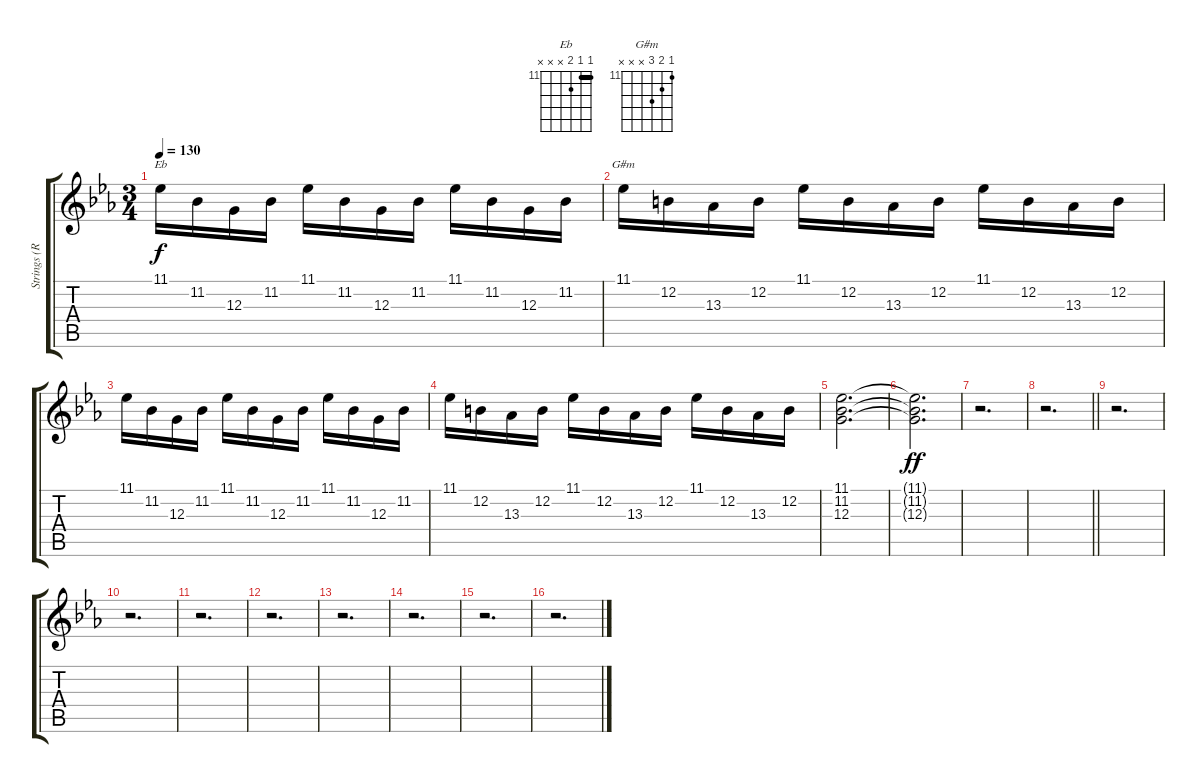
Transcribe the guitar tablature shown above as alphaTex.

\track ("Strings (RH)" "Strings (R") {instrument stringensemble1}
\staff {score tabs}
\tuning (E4 B3 G3 D3 A2 E2) {hide}
\chord ("Eb" 11 11 12 x x x) {firstfret 11 barre 11}
\chord ("G#m" 11 12 13 x x x) {firstfret 11}
\ts (3 4)
\tempo 130
\clef g2
\ks eb
11.1.16{ch "Eb" dy f} 11.2.16 12.3.16 11.2.16 11.1.16 11.2.16 12.3.16 11.2.16 11.1.16 11.2.16 12.3.16 11.2.16 |
11.1.16{ch "G#m"} 12.2.16 13.3.16 12.2.16 11.1.16 12.2.16 13.3.16 12.2.16 11.1.16 12.2.16 13.3.16 12.2.16 |
11.1.16 11.2.16 12.3.16 11.2.16 11.1.16 11.2.16 12.3.16 11.2.16 11.1.16 11.2.16 12.3.16 11.2.16 |
11.1.16 12.2.16 13.3.16 12.2.16 11.1.16 12.2.16 13.3.16 12.2.16 11.1.16 12.2.16 13.3.16 12.2.16 |
(11.1 11.2 12.3).2{d} |
(11.1{t} 11.2{t} 12.3{t}).2{d dy ff} |
r.2{d} |
\barLineRight lightlight
r.2{d} |
\section ("" "")
r.2{d} |
r.2{d} |
r.2{d} |
r.2{d} |
r.2{d} |
r.2{d} |
r.2{d} |
r.2{d}
